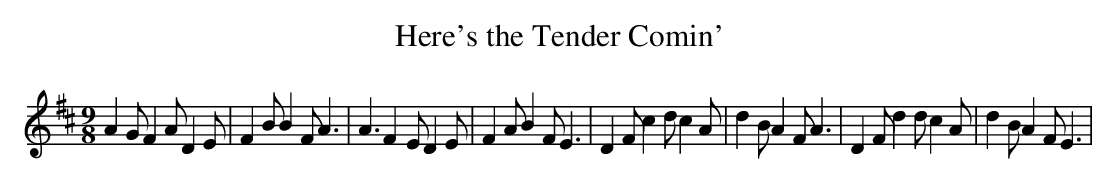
X:1
T:Here's the Tender Comin'
M:9/8
L:1/4
K:D
 A G/2 F A/2 D E/2| F B/2 B F/2 A3/2| A3/2 F- E/2 D E/2| F A/2 B F/2 E3/2|\
 D F/2 c d/2 c A/2| d B/2 A F/2 A3/2| D F/2 d d/2 c A/2| d B/2 A F/2 E3/2|\
